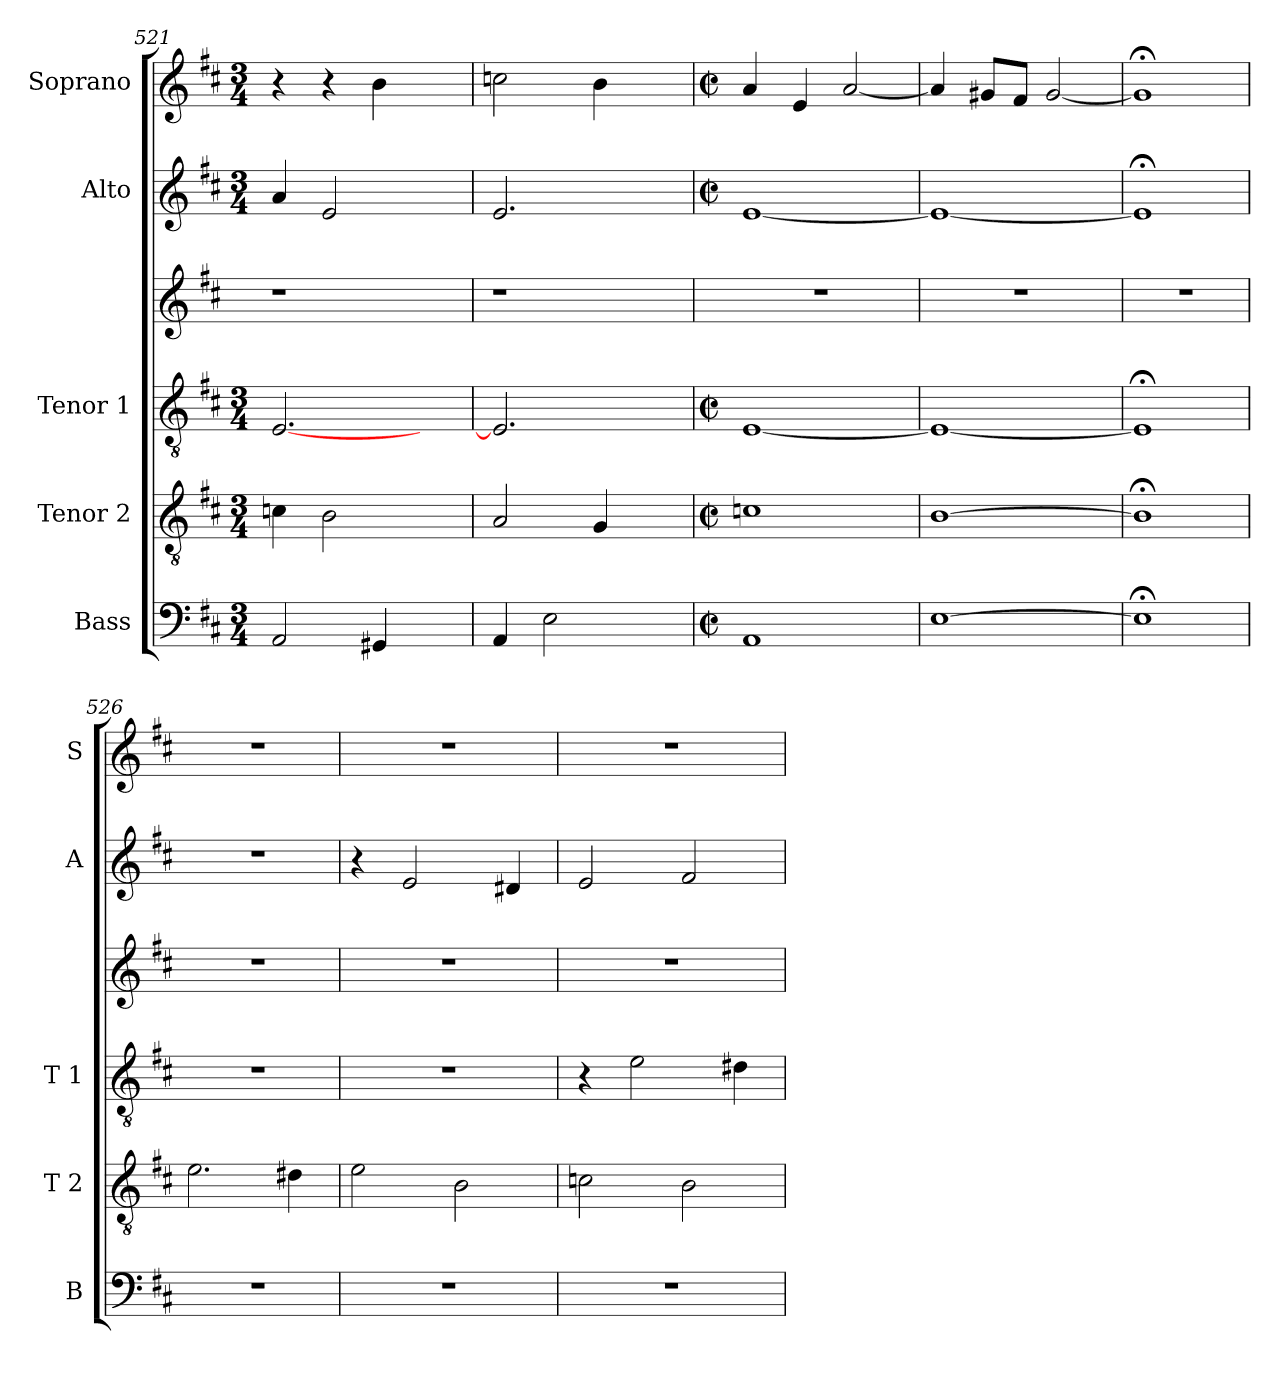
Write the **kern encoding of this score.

**kern	**kern	**kern	**kern	**kern	**kern
*part6	*part5	*part4	*part3	*part2	*part1
*staff6	*staff5	*staff4	*staff3	*staff2	*staff1
*I"Bass	*I"Tenor 2	*I"Tenor 1	*	*I"Alto	*I"Soprano
*I'B	*I'T 2	*I'T 1	*	*I'A	*I'S
*clefF4	*clefGv2	*clefGv2	*clefG2	*clefG2	*clefG2
*k[f#c#]	*k[f#c#]	*k[f#c#]	*k[f#c#]	*k[f#c#]	*k[f#c#]
*D:	*D:	*D:	*D:	*D:	*D:
*M3/4	*M3/4	*M3/4	*	*M3/4	*M3/4
=521	=521	=521	=521	=521	=521
2AA/	4cn\	[<2.E/	1r	4a/	4r
.	2B\	.	.	2e/	4r
4GG#X/	.	.	.	.	4b\
4ryy	4ryy	4ryy	.	4ryy	4ryy
=522	=522	=522	=522	=522	=522
4AA/	2A/	2.E/]	1r	2.e/	2ccn\
2E\	.	.	.	.	.
.	4G/	.	.	.	4b\
4ryy	4ryy	4ryy	.	4ryy	4ryy
=523	=523	=523	=523	=523	=523
*M2/2	*M2/2	*M2/2	*	*M2/2	*M2/2
*met(c|)	*met(c|)	*met(c|)	*	*met(c|)	*met(c|)
1AA	1cn	[<1E	1r	[<1e	4a/
.	.	.	.	.	4e/
.	.	.	.	.	[<2a/
=524	=524	=524	=524	=524	=524
[>1E	[>1B	1E_	1r	1e_	4a/]
.	.	.	.	.	8g#X/L
.	.	.	.	.	8f#/J
.	.	.	.	.	[<2g#/
=525	=525	=525	=525	=525	=525
1E;<]	1B;<]	1E;]	1r	1e;]	1g#;]
!!LO:PB:g=z
=526	=526	=526	=526	=526	=526
1r	2.e\	1r	1r	1r	1r
.	4d#X\	.	.	.	.
=527	=527	=527	=527	=527	=527
1r	2e\	1r	1r	4r	1r
.	.	.	.	2e/	.
.	2B\	.	.	.	.
.	.	.	.	4d#X/	.
=528	=528	=528	=528	=528	=528
1r	2cn\	4r	1r	2e/	1r
.	.	2e\	.	.	.
.	2B\	.	.	2f#/	.
.	.	4d#X\	.	.	.
=	=	=	=	=	=
*-	*-	*-	*-	*-	*-
